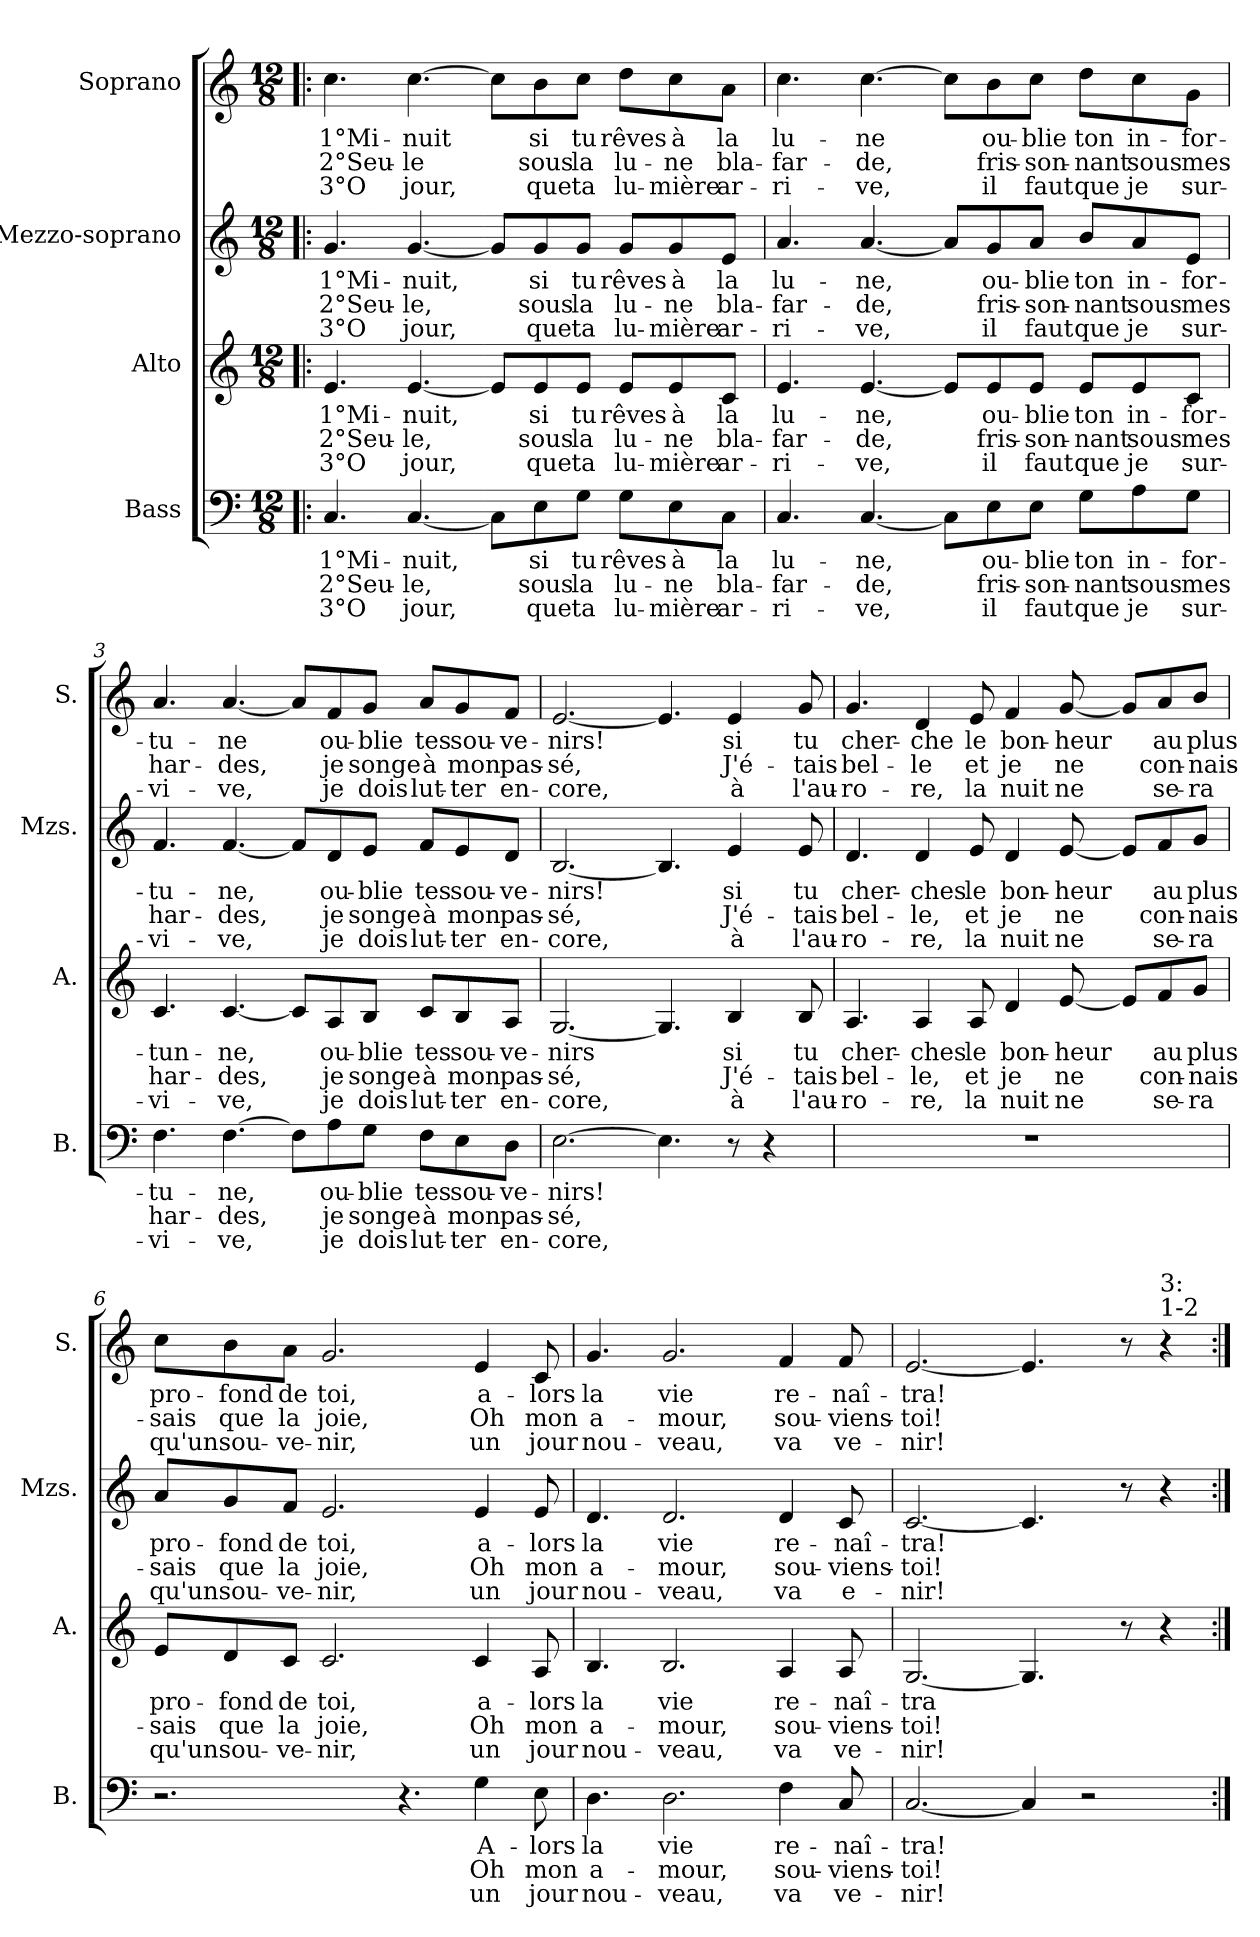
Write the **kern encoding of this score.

**kern	**text	**text	**text	**kern	**text	**text	**text	**kern	**text	**text	**text	**kern	**text	**text	**text
*part4	*part4	*part4	*part4	*part3	*part3	*part3	*part3	*part2	*part2	*part2	*part2	*part1	*part1	*part1	*part1
*staff4	*staff4	*staff4	*staff4	*staff3	*staff3	*staff3	*staff3	*staff2	*staff2	*staff2	*staff2	*staff1	*staff1	*staff1	*staff1
*I"Bass	*	*	*	*I"Alto	*	*	*	*I"Mezzo-soprano	*	*	*	*I"Soprano	*	*	*
*I'B.	*	*	*	*I'A.	*	*	*	*I'Mzs.	*	*	*	*I'S.	*	*	*
*clefF4	*	*	*	*clefG2	*	*	*	*clefG2	*	*	*	*clefG2	*	*	*
*k[]	*	*	*	*k[]	*	*	*	*k[]	*	*	*	*k[]	*	*	*
*M12/8	*	*	*	*M12/8	*	*	*	*M12/8	*	*	*	*M12/8	*	*	*
=1!|:	=1!|:	=1!|:	=1!|:	=1!|:	=1!|:	=1!|:	=1!|:	=1!|:	=1!|:	=1!|:	=1!|:	=1!|:	=1!|:	=1!|:	=1!|:
4.C/	1°Mi-	2°Seu-	3°O	4.e/	1°Mi-	2°Seu-	3°O	4.g/	1°Mi-	2°Seu-	3°O	4.cc\	-1°Mi-	2°Seu-	3°O
[4.C/	-nuit,	-le,	jour,	[4.e/	-nuit,	-le,	jour,	[4.g/	-nuit,	-le,	jour,	[4.cc\	-nuit	-le	jour,
8C\L]	.	.	.	8e/L]	.	.	.	8g/L]	.	.	.	8cc\L]	.	.	.
8E\	si	sous	que	8e/	si	sous	que	8g/	si	sous	que	8b\	si	sous	que
8G\J	tu	la	ta	8e/J	tu	la	ta	8g/J	tu	la	ta	8cc\J	tu	la	ta
8G\L	rêves	lu-	lu-	8e/L	rêves	lu-	lu-	8g/L	rêves	lu-	lu-	8dd\L	rêves	lu-	lu-
8E\	à	-ne	-mière	8e/	à	-ne	-mière	8g/	à	-ne	-mière	8cc\	à	-ne	-mière
8C\J	la	bla-	ar-	8c/J	la	bla-	ar-	8e/J	la	bla-	ar-	8a\J	la	bla-	ar-
=2	=2	=2	=2	=2	=2	=2	=2	=2	=2	=2	=2	=2	=2	=2	=2
4.C/	lu-	-far-	-ri-	4.e/	lu-	-far-	-ri-	4.a/	lu-	-far-	-ri-	4.cc\	lu-	-far-	-ri-
[4.C/	-ne,	-de,	-ve,	[4.e/	-ne,	-de,	-ve,	[4.a/	-ne,	-de,	-ve,	[4.cc\	-ne	-de,	-ve,
8C\L]	.	.	.	8e/L]	.	.	.	8a/L]	.	.	.	8cc\L]	.	.	.
8E\	ou-	fris-	il	8e/	ou-	fris-	il	8g/	ou-	fris-	il	8b\	ou-	fris-	il
8E\J	-blie	-son-	faut	8e/J	-blie	-son-	faut	8a/J	-blie	-son-	faut	8cc\J	-blie	-son-	faut
8G\L	ton	-nant	que	8e/L	ton	-nant	que	8b/L	ton	-nant	que	8dd\L	ton	-nant	que
8A\	in-	sous	je	8e/	in-	sous	je	8a/	in-	sous	je	8cc\	in-	sous	je
8G\J	-for-	mes	sur-	8c/J	-for-	mes	sur-	8e/J	-for-	mes	sur-	8g\J	-for-	mes	sur-
!!LO:LB:g=z
=3	=3	=3	=3	=3	=3	=3	=3	=3	=3	=3	=3	=3	=3	=3	=3
4.F\	-tu-	har-	-vi-	4.c/	-tun-	har-	-vi-	4.f/	-tu-	har-	-vi-	4.a/	-tu-	har-	-vi-
[4.F\	-ne,	-des,	-ve,	[4.c/	-ne,	-des,	-ve,	[4.f/	-ne,	-des,	-ve,	[4.a/	-ne	-des,	-ve,
8F\L]	.	.	.	8c/L]	.	.	.	8f/L]	.	.	.	8a/L]	.	.	.
8A\	ou-	je	je	8A/	ou-	je	je	8d/	ou-	je	je	8f/	ou-	je	je
8G\J	-blie	songe	dois	8B/J	-blie	songe	dois	8e/J	-blie	songe	dois	8g/J	-blie	songe	dois
8F\L	tes	à	lut-	8c/L	tes	à	lut-	8f/L	tes	à	lut-	8a/L	tes	à	lut-
8E\	sou-	mon	-ter	8B/	sou-	mon	-ter	8e/	sou-	mon	-ter	8g/	sou-	mon	-ter
8D\J	-ve-	pas-	en-	8A/J	-ve-	pas-	en-	8d/J	-ve-	pas-	en-	8f/J	-ve-	pas-	en-
=4	=4	=4	=4	=4	=4	=4	=4	=4	=4	=4	=4	=4	=4	=4	=4
[2.E\	-nirs!	-sé,	-core,	[2.G/	-nirs	-sé,	-core,	[2.B/	-nirs!	-sé,	-core,	[2.e/	-nirs!	-sé,	-core,
4.E\]	.	.	.	4.G/]	.	.	.	4.B/]	.	.	.	4.e/]	.	.	.
8r	.	.	.	4B/	si	J'é-	à	4e/	si	J'é-	à	4e/	si	J'é-	à
4r	.	.	.	.	.	.	.	.	.	.	.	.	.	.	.
.	.	.	.	8B/	tu	-tais	l'au-	8e/	tu	-tais	l'au-	8g/	tu	-tais	l'au-
=5	=5	=5	=5	=5	=5	=5	=5	=5	=5	=5	=5	=5	=5	=5	=5
1.r	.	.	.	4.A/	cher-	bel-	-ro-	4.d/	cher-	bel-	-ro-	4.g/	cher-	bel-	-ro-
.	.	.	.	4A/	-ches	-le,	-re,	4d/	-ches	-le,	-re,	4d/	-che	-le	-re,
.	.	.	.	8A/	le	et	la	8e/	le	et	la	8e/	le	et	la
.	.	.	.	4d/	bon-	je	nuit	4d/	bon-	je	nuit	4f/	bon-	je	nuit
.	.	.	.	[8e/	-heur	ne	ne	[8e/	-heur	ne	ne	[8g/	-heur	ne	ne
.	.	.	.	8e/L]	.	.	.	8e/L]	.	.	.	8g/L]	.	.	.
.	.	.	.	8f/	au	con-	se-	8f/	au	con-	se-	8a/	au	con-	se-
.	.	.	.	8g/J	plus	-nais-	-ra	8g/J	plus	-nais-	-ra	8b/J	plus	-nais-	-ra
!!LO:PB:g=z
=6	=6	=6	=6	=6	=6	=6	=6	=6	=6	=6	=6	=6	=6	=6	=6
2.r	.	.	.	8e/L	pro-	-sais	qu'un	8a/L	pro-	-sais	qu'un	8cc\L	pro-	-sais	qu'un
.	.	.	.	8d/	-fond	que	sou-	8g/	-fond	que	sou-	8b\	-fond	que	sou-
.	.	.	.	8c/J	de	la	-ve-	8f/J	de	la	-ve-	8a\J	de	la	-ve-
.	.	.	.	2.c/	toi,	joie,	-nir,	2.e/	toi,	joie,	-nir,	2.g/	toi,	joie,	-nir,
4.r	.	.	.	.	.	.	.	.	.	.	.	.	.	.	.
4G\	A-	Oh	un	4c/	a-	Oh	un	4e/	a-	Oh	un	4e/	a-	Oh	un
8E\	-lors	mon	jour	8A/	-lors	mon	jour	8e/	-lors	mon	jour	8c/	-lors	mon	jour
=7	=7	=7	=7	=7	=7	=7	=7	=7	=7	=7	=7	=7	=7	=7	=7
4.D\	la	a-	nou-	4.B/	la	a-	nou-	4.d/	la	a-	nou-	4.g/	la	a-	nou-
2.D\	vie	-mour,	-veau,	2.B/	vie	-mour,	-veau,	2.d/	vie	-mour,	-veau,	2.g/	vie	-mour,	-veau,
4F\	re-	sou-	va	4A/	re-	sou-	va	4d/	re-	sou-	va	4f/	re-	sou-	va
8C/	-naî-	-viens-	ve-	8A/	-naî-	-viens-	ve-	8c/	-naî-	-viens-	e-	8f/	-naî-	-viens-	ve-
=8	=8	=8	=8	=8	=8	=8	=8	=8	=8	=8	=8	=8	=8	=8	=8
[2.C/	-tra!	-toi!	-nir!	[2.G/	-tra	-toi!	-nir!	[2.c/	-tra!	-toi!	-nir!	[2.e/	-tra!	-toi!	-nir!
4C/]	.	.	.	4.G/]	.	.	.	4.c/]	.	.	.	4.e/]	.	.	.
2r	.	.	.	.	.	.	.	.	.	.	.	.	.	.	.
.	.	.	.	8r	.	.	.	8r	.	.	.	8r	.	.	.
!	!	!	!	!	!	!	!	!	!	!	!	!LO:TX:a:t=1-2	!	!	!
!	!	!	!	!	!	!	!	!	!	!	!	!LO:TX:a:t=3&colon;	!	!	!
.	.	.	.	4r	.	.	.	4r	.	.	.	4r	.	.	.
=:|!	=:|!	=:|!	=:|!	=:|!	=:|!	=:|!	=:|!	=:|!	=:|!	=:|!	=:|!	=:|!	=:|!	=:|!	=:|!
*-	*-	*-	*-	*-	*-	*-	*-	*-	*-	*-	*-	*-	*-	*-	*-
